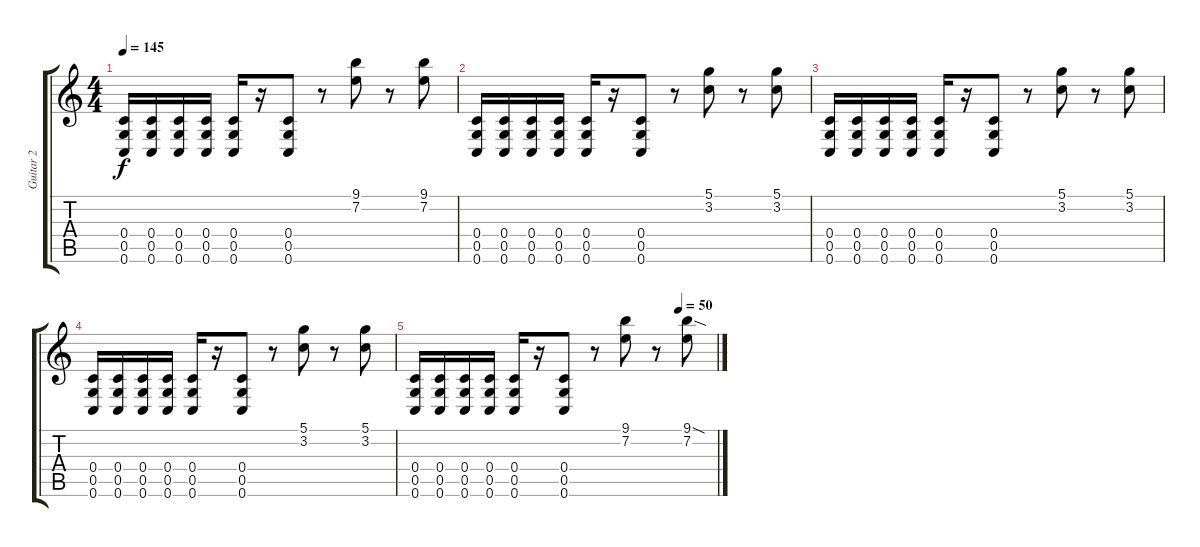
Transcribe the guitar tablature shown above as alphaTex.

\track ("Guitar 2" "Guitar 2") {instrument distortionguitar}
\staff {score tabs}
\tuning (D4 A3 F3 C3 G2 C2) {hide}
\ts (4 4)
\tempo 145
\clef g2
\ks c
(0.4 0.5 0.6).16{dy f} (0.4 0.5 0.6).16 (0.4 0.5 0.6).16 (0.4 0.5 0.6).16 (0.4 0.5 0.6).16 r.16 (0.4 0.5 0.6).8 r.8 (9.1 7.2).8 r.8 (9.1 7.2).8 |
(0.4 0.5 0.6).16 (0.4 0.5 0.6).16 (0.4 0.5 0.6).16 (0.4 0.5 0.6).16 (0.4 0.5 0.6).16 r.16 (0.4 0.5 0.6).8 r.8 (5.1 3.2).8 r.8 (5.1 3.2).8 |
(0.4 0.5 0.6).16 (0.4 0.5 0.6).16 (0.4 0.5 0.6).16 (0.4 0.5 0.6).16 (0.4 0.5 0.6).16 r.16 (0.4 0.5 0.6).8 r.8 (5.1 3.2).8 r.8 (5.1 3.2).8 |
(0.4 0.5 0.6).16 (0.4 0.5 0.6).16 (0.4 0.5 0.6).16 (0.4 0.5 0.6).16 (0.4 0.5 0.6).16 r.16 (0.4 0.5 0.6).8 r.8 (5.1 3.2).8 r.8 (5.1 3.2).8 |
\tempo (50 0.875)
(0.4 0.5 0.6).16 (0.4 0.5 0.6).16 (0.4 0.5 0.6).16 (0.4 0.5 0.6).16 (0.4 0.5 0.6).16 r.16 (0.4 0.5 0.6).8 r.8 (9.1 7.2).8 r.8 (9.1{sod} 7.2).8
